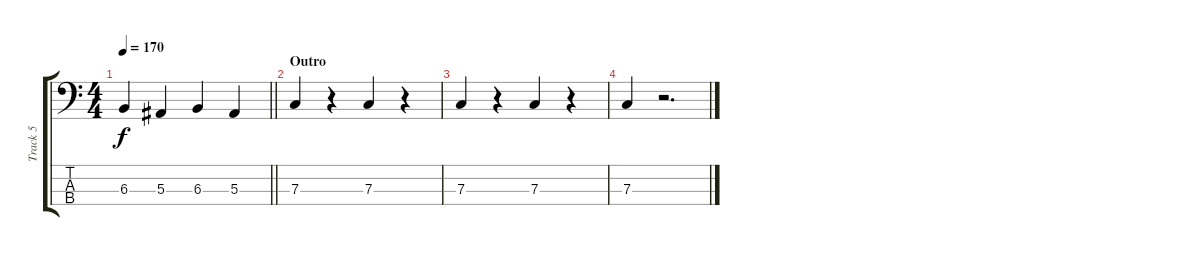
\track ("Track 5" "Track 5") {instrument electricbassfinger}
\staff {score tabs}
\tuning (Eb2 Bb1 F1 C1) {hide}
\ts (4 4)
\tempo 170
\clef f4
\barLineRight lightlight
\ks c
6.3.4{dy f} 5.3.4 6.3.4 5.3.4 |
\section ("" "Outro")
7.3.4 r.4 7.3.4 r.4 |
7.3.4 r.4 7.3.4 r.4 |
7.3.4 r.2{d}
